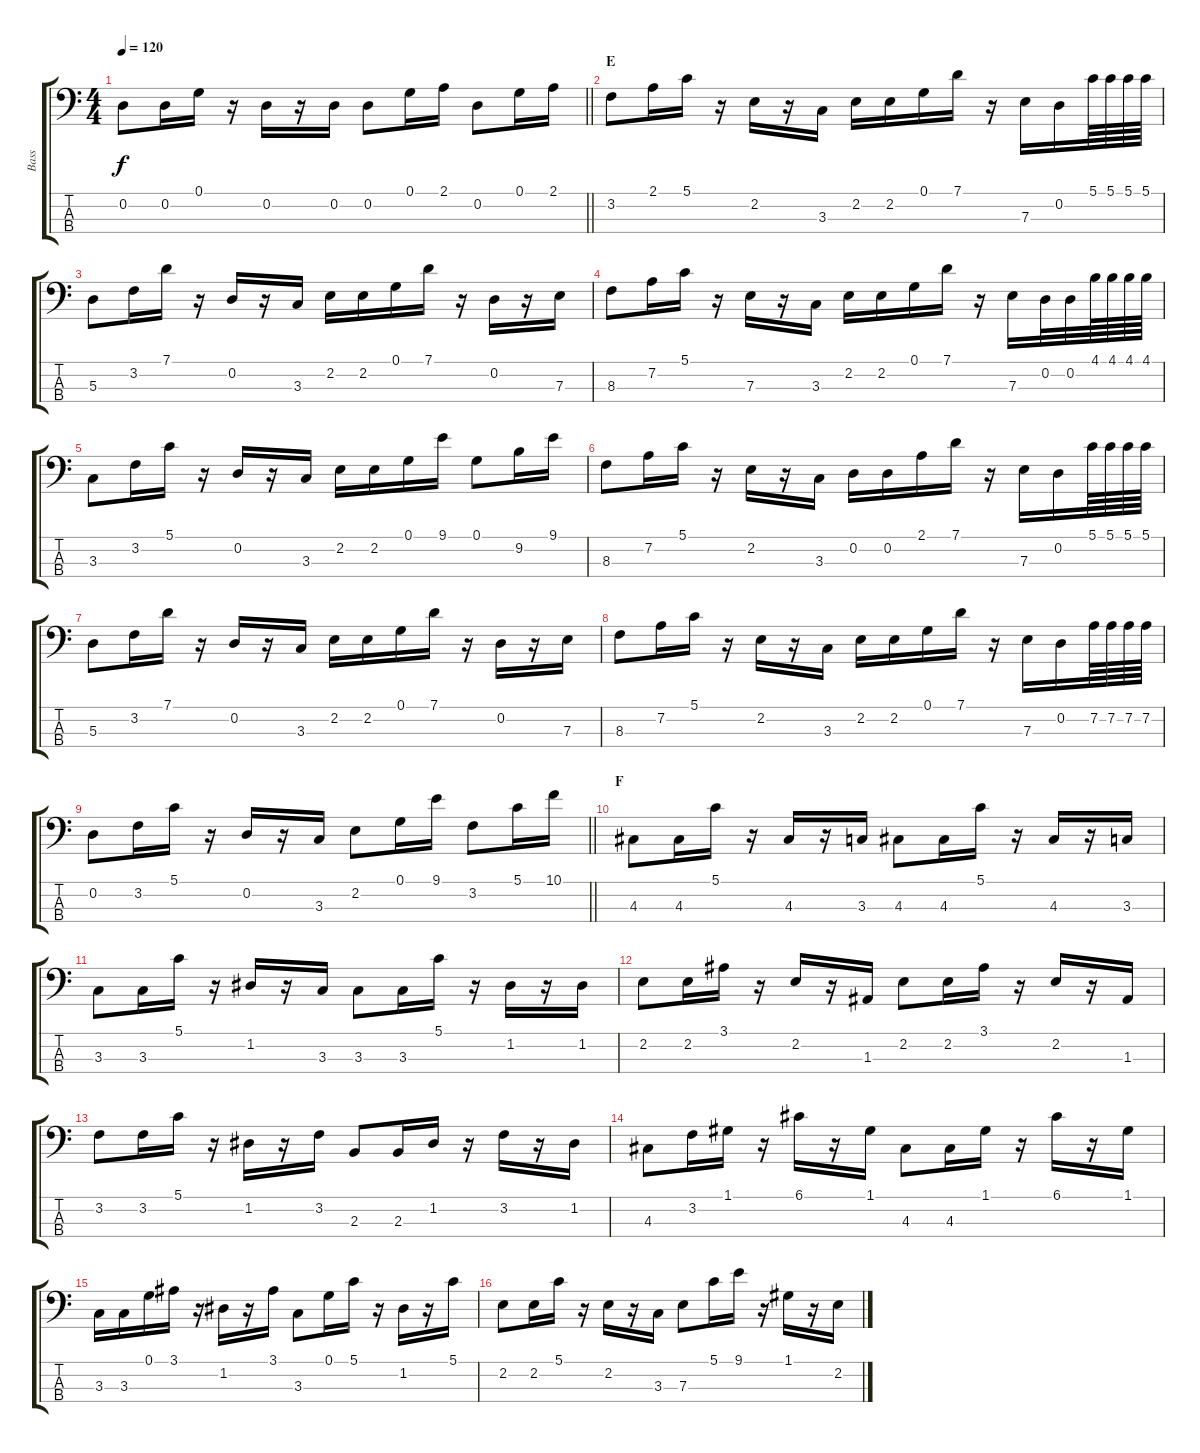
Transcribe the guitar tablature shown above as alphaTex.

\track ("Bass" "Bass") {instrument synthbass2}
\staff {score tabs}
\tuning (G2 D2 A1 D1) {hide}
\ts (4 4)
\tempo 120
\clef f4
\barLineRight lightlight
\ks c
0.2.8{dy f} 0.2.16 0.1.16 r.16 0.2.16 r.16 0.2.16 0.2.8 0.1.16 2.1.16 0.2.8 0.1.16 2.1.16 |
\section ("" "E")
3.2.8 2.1.16 5.1.16 r.16 2.2.16 r.16 3.3.16 2.2.16 2.2.16 0.1.16 7.1.16 r.16 7.3.16 0.2.16 5.1.64 5.1.64 5.1.64 5.1.64 |
5.3.8 3.2.16 7.1.16 r.16 0.2.16 r.16 3.3.16 2.2.16 2.2.16 0.1.16 7.1.16 r.16 0.2.16 r.16 7.3.16 |
8.3.8 7.2.16 5.1.16 r.16 7.3.16 r.16 3.3.16 2.2.16 2.2.16 0.1.16 7.1.16 r.16 7.3.16 0.2.32 0.2.32 4.1.64 4.1.64 4.1.64 4.1.64 |
3.3.8 3.2.16 5.1.16 r.16 0.2.16 r.16 3.3.16 2.2.16 2.2.16 0.1.16 9.1.16 0.1.8 9.2.16 9.1.16 |
8.3.8 7.2.16 5.1.16 r.16 2.2.16 r.16 3.3.16 0.2.16 0.2.16 2.1.16 7.1.16 r.16 7.3.16 0.2.16 5.1.64 5.1.64 5.1.64 5.1.64 |
5.3.8 3.2.16 7.1.16 r.16 0.2.16 r.16 3.3.16 2.2.16 2.2.16 0.1.16 7.1.16 r.16 0.2.16 r.16 7.3.16 |
8.3.8 7.2.16 5.1.16 r.16 2.2.16 r.16 3.3.16 2.2.16 2.2.16 0.1.16 7.1.16 r.16 7.3.16 0.2.16 7.2.64 7.2.64 7.2.64 7.2.64 |
\barLineRight lightlight
0.2.8 3.2.16 5.1.16 r.16 0.2.16 r.16 3.3.16 2.2.8 0.1.16 9.1.16 3.2.8 5.1.16 10.1.16 |
\section ("" "F")
4.3.8 4.3.16 5.1.16 r.16 4.3.16 r.16 3.3.16 4.3.8 4.3.16 5.1.16 r.16 4.3.16 r.16 3.3.16 |
3.3.8 3.3.16 5.1.16 r.16 1.2.16 r.16 3.3.16 3.3.8 3.3.16 5.1.16 r.16 1.2.16 r.16 1.2.16 |
2.2.8 2.2.16 3.1.16 r.16 2.2.16 r.16 1.3.16 2.2.8 2.2.16 3.1.16 r.16 2.2.16 r.16 1.3.16 |
3.2.8 3.2.16 5.1.16 r.16 1.2.16 r.16 3.2.16 2.3.8 2.3.16 1.2.16 r.16 3.2.16 r.16 1.2.16 |
4.3.8 3.2.16 1.1.16 r.16 6.1.16 r.16 1.1.16 4.3.8 4.3.16 1.1.16 r.16 6.1.16 r.16 1.1.16 |
3.3.16 3.3.16 0.1.16 3.1.16 r.16 1.2.16 r.16 3.1.16 3.3.8 0.1.16 5.1.16 r.16 1.2.16 r.16 5.1.16 |
2.2.8 2.2.16 5.1.16 r.16 2.2.16 r.16 3.3.16 7.3.8 5.1.16 9.1.16 r.16 1.1.16 r.16 2.2.16
